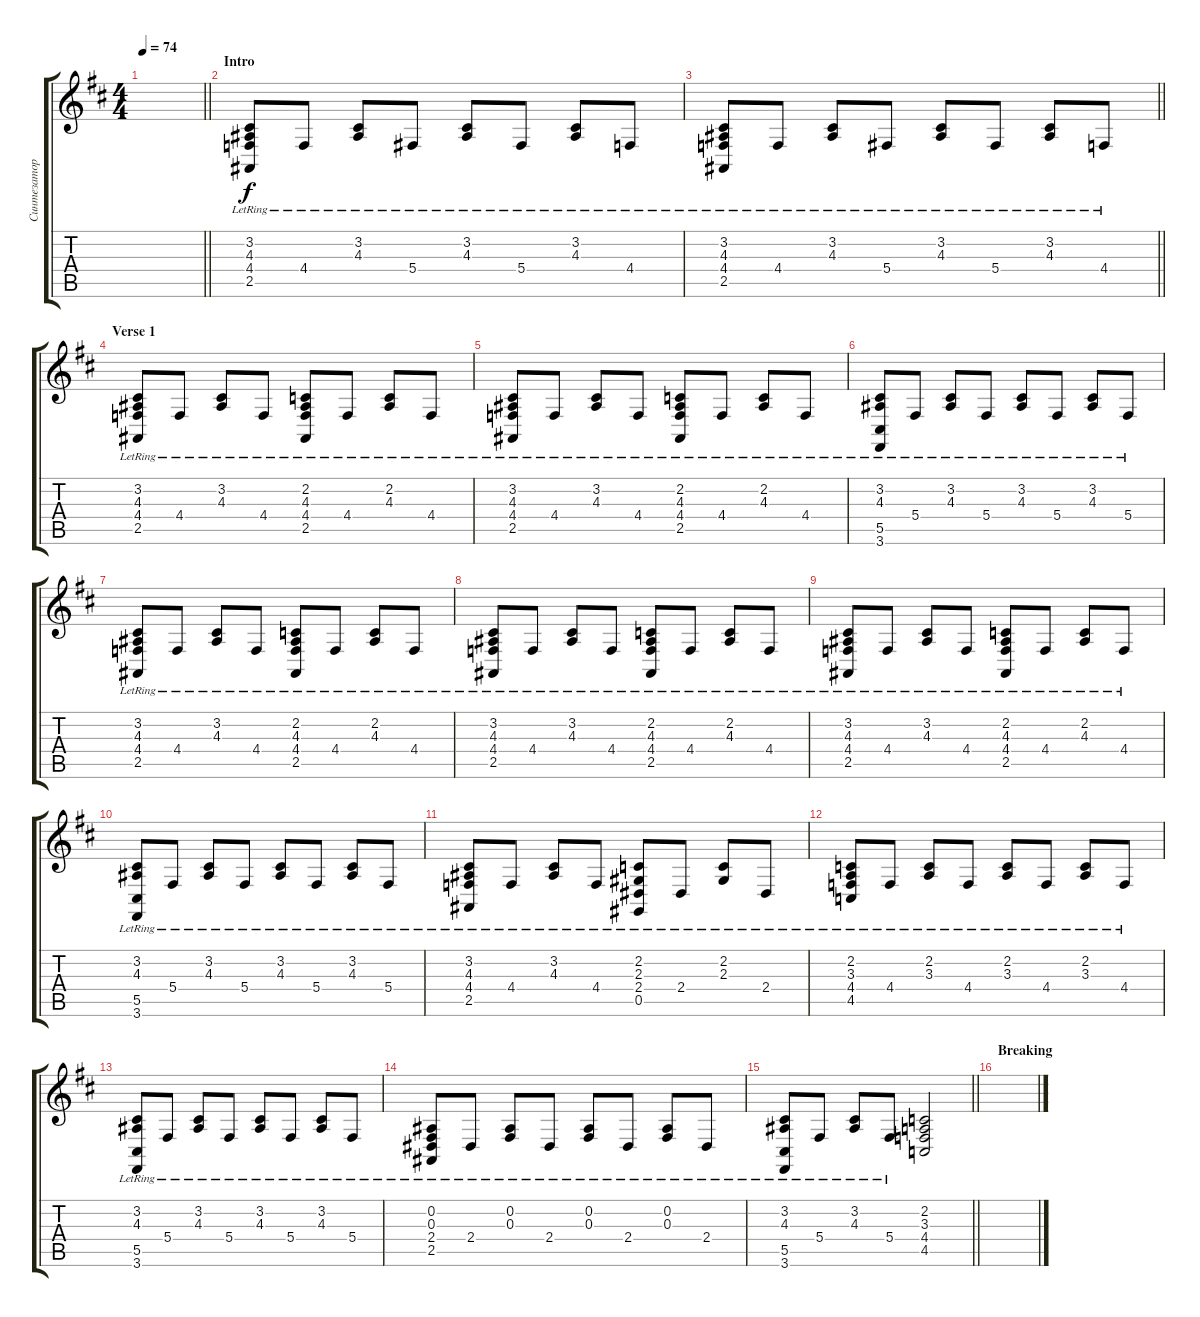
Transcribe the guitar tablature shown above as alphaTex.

\track ("Синтезатор 1" "Синтезатор") {instrument brightacousticpiano}
\staff {score tabs}
\tuning (Eb4 Bb3 Gb3 Db3 Ab2 Eb2) {hide}
\ts (4 4)
\tempo 74
\clef g2
\barLineRight lightlight
\ks bminor
|
\section ("" "Intro")
(3.2 4.3 4.4 2.5{lr}).8 4.4{lr}.8 (3.2{lr} 4.3{lr}).8 5.4{lr}.8 (3.2{lr} 4.3{lr}).8 5.4{lr}.8 (3.2{lr} 4.3{lr}).8 4.4{lr}.8 |
\barLineRight lightlight
(3.2 4.3 4.4 2.5{lr}).8 4.4{lr}.8 (3.2{lr} 4.3{lr}).8 5.4{lr}.8 (3.2{lr} 4.3{lr}).8 5.4{lr}.8 (3.2{lr} 4.3{lr}).8 4.4{lr}.8 |
\section ("" "Verse 1")
(3.2{lr} 4.3{lr} 4.4 2.5{lr}).8 4.4{lr}.8 (3.2{lr} 4.3{lr}).8 4.4{lr}.8 (2.2{lr} 4.3{lr} 4.4 2.5).8 4.4{lr}.8 (2.2{lr} 4.3{lr}).8 4.4{lr}.8 |
(3.2{lr} 4.3{lr} 4.4 2.5{lr}).8 4.4{lr}.8 (3.2{lr} 4.3{lr}).8 4.4{lr}.8 (2.2{lr} 4.3{lr} 4.4 2.5{lr}).8 4.4{lr}.8 (2.2{lr} 4.3{lr}).8 4.4{lr}.8 |
(3.2{lr} 4.3{lr} 5.5{lr} 3.6{lr}).8 5.4{lr}.8 (3.2{lr} 4.3{lr}).8 5.4{lr}.8 (3.2{lr} 4.3{lr}).8 5.4{lr}.8 (3.2{lr} 4.3{lr}).8 5.4{lr}.8 |
(3.2{lr} 4.3{lr} 4.4 2.5{lr}).8 4.4{lr}.8 (3.2{lr} 4.3{lr}).8 4.4{lr}.8 (2.2{lr} 4.3{lr} 4.4 2.5{lr}).8 4.4{lr}.8 (2.2{lr} 4.3{lr}).8 4.4{lr}.8 |
(3.2{lr} 4.3{lr} 4.4 2.5{lr}).8 4.4{lr}.8 (3.2{lr} 4.3{lr}).8 4.4{lr}.8 (2.2{lr} 4.3{lr} 4.4 2.5{lr}).8 4.4{lr}.8 (2.2{lr} 4.3{lr}).8 4.4{lr}.8 |
(3.2{lr} 4.3{lr} 4.4 2.5{lr}).8 4.4{lr}.8 (3.2{lr} 4.3{lr}).8 4.4{lr}.8 (2.2{lr} 4.3{lr} 4.4 2.5{lr}).8 4.4{lr}.8 (2.2{lr} 4.3{lr}).8 4.4{lr}.8 |
(3.2{lr} 4.3{lr} 5.5{lr} 3.6{lr}).8 5.4{lr}.8 (3.2{lr} 4.3{lr}).8 5.4{lr}.8 (3.2{lr} 4.3{lr}).8 5.4{lr}.8 (3.2{lr} 4.3{lr}).8 5.4{lr}.8 |
(3.2{lr} 4.3{lr} 4.4 2.5{lr}).8 4.4{lr}.8 (3.2{lr} 4.3{lr}).8 4.4{lr}.8 (2.2{lr} 2.3{lr} 2.4 0.5{lr}).8 2.4{lr}.8 (2.2{lr} 2.3{lr}).8 2.4{lr}.8 |
(2.2{lr} 3.3{lr} 4.4{lr} 4.5{lr}).8 4.4{lr}.8 (2.2{lr} 3.3{lr}).8 4.4{lr}.8 (2.2{lr} 3.3{lr}).8 4.4{lr}.8 (2.2{lr} 3.3{lr}).8 4.4{lr}.8 |
(3.2{lr} 4.3{lr} 5.5{lr} 3.6{lr}).8 5.4{lr}.8 (3.2{lr} 4.3{lr}).8 5.4{lr}.8 (3.2{lr} 4.3{lr}).8 5.4{lr}.8 (3.2{lr} 4.3{lr}).8 5.4{lr}.8 |
(0.2{lr} 0.3{lr} 2.4 2.5).8 2.4{lr}.8 (0.2{lr} 0.3{lr}).8 2.4{lr}.8 (0.2{lr} 0.3{lr}).8 2.4{lr}.8 (0.2{lr} 0.3{lr}).8 2.4{lr}.8 |
\barLineRight lightlight
(3.2{lr} 4.3{lr} 5.5{lr} 3.6{lr}).8 5.4{lr}.8 (3.2{lr} 4.3{lr}).8 5.4{lr}.8 (2.2 3.3 4.4 4.5).2 |
\section ("" "Breaking")
